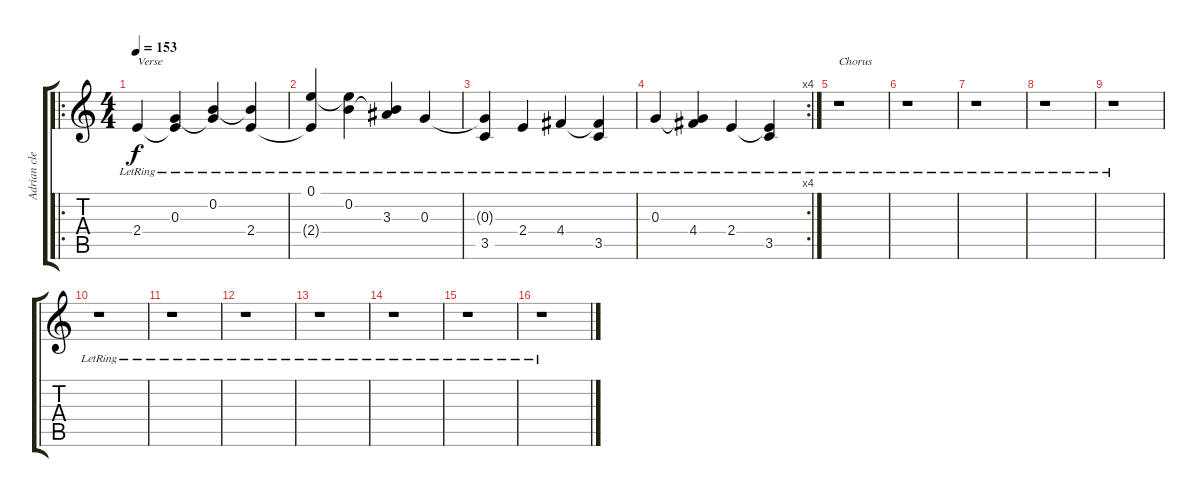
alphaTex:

\track ("Adrian clean guitar" "Adrian cle") {instrument electricguitarclean}
\staff {score tabs}
\tuning (E4 B3 G3 D3 A2 E2) {hide}
\ro
\ts (4 4)
\tempo 153
\clef g2
\ks c
2.4{lr}.4{txt "Verse" dy f} (0.3{lr} 2.4{t}).4 (0.2{lr} 0.3{t}).4 (0.2{t} 2.4{lr}).4 |
(0.1{lr} 2.4{t}).4 (0.1{t} 0.2{lr}).4 (0.2{t} 3.3{lr}).4 0.3{lr}.4 |
(0.3{t} 3.5{lr}).4 2.4{lr}.4 4.4{lr}.4 (4.4{t} 3.5{lr}).4 |
\rc 4
0.3{lr}.4 (0.3{t} 4.4{lr}).4 2.4{lr}.4 (2.4{t} 3.5{lr}).4 |
r.1{txt "Chorus"} |
r.1 |
r.1 |
r.1 |
r.1 |
r.1 |
r.1 |
r.1 |
r.1 |
r.1 |
r.1 |
r.1
